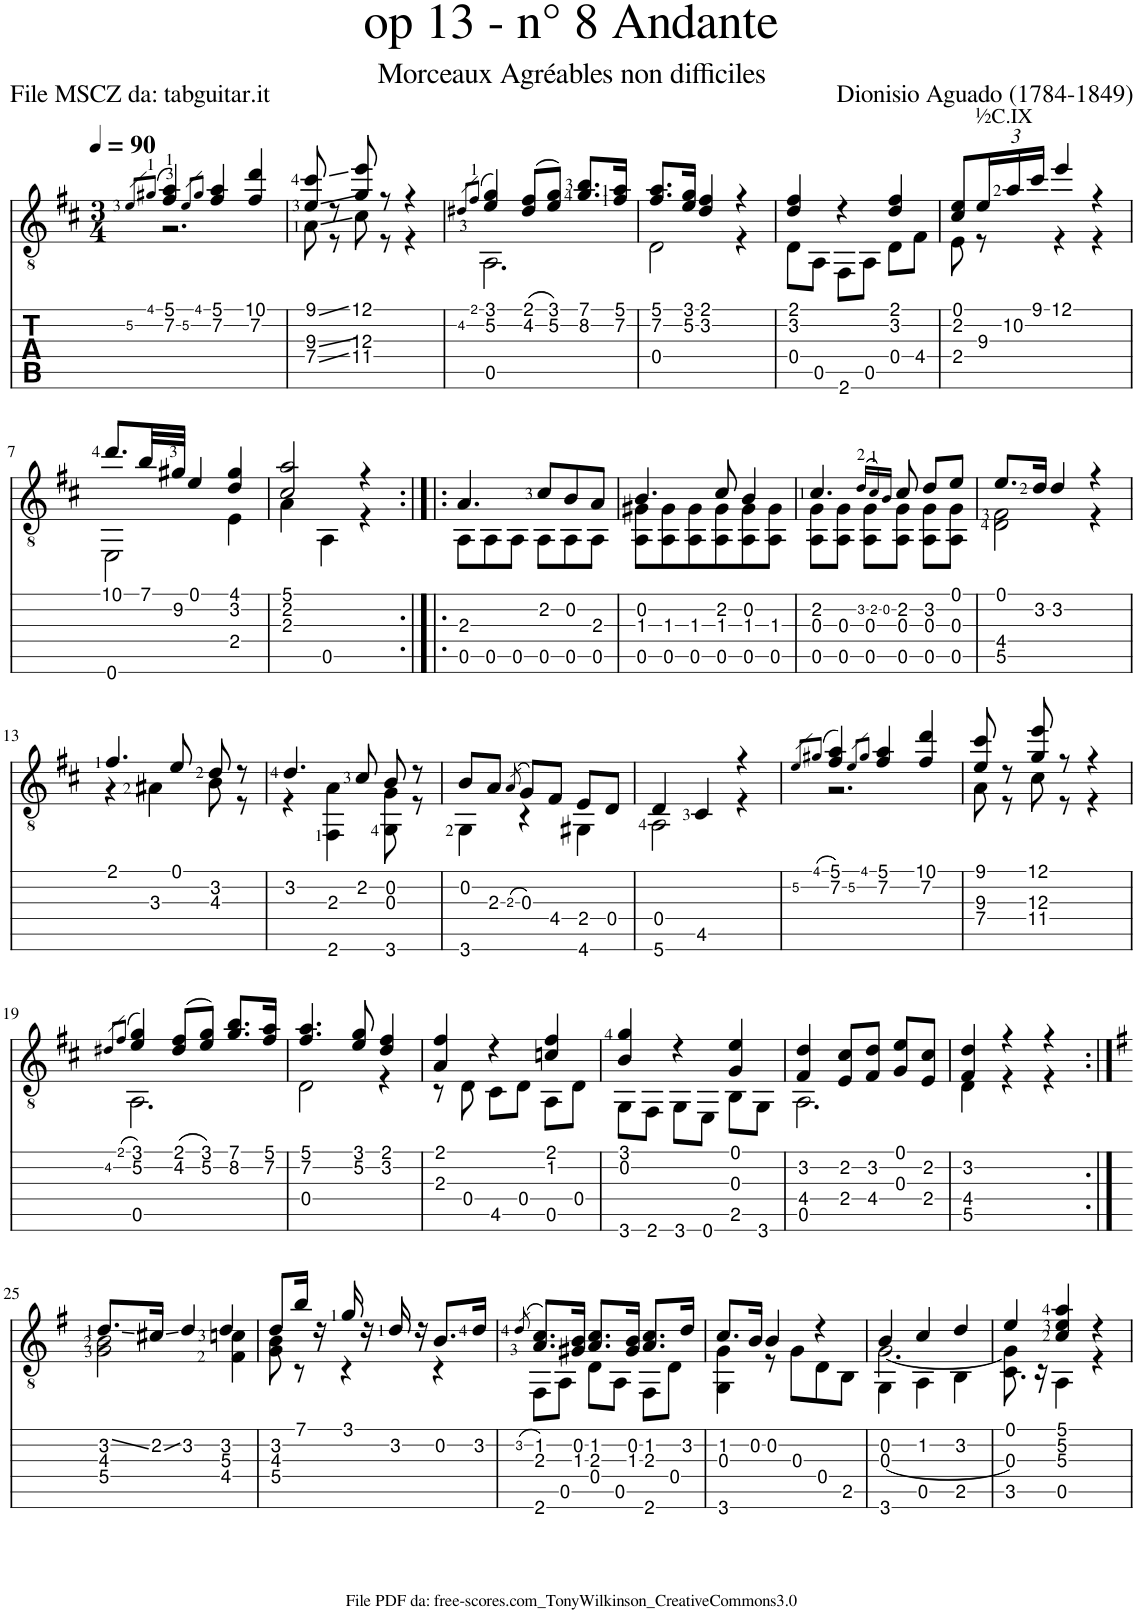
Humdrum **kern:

**kern	**kern
*part1	*part1
*staff2	*staff1
*I"Guitar	*
*I'Guit.	*
*stria6	*
*	*clefGv2
*k[f#c#]	*k[f#c#]
*M3/4	*M3/4
*MM90	*MM90
=1	=1
qe	8qe/L
qg#	(8qg#X/J
*^	*^
4f# 4a	2.r	4f#/ 4a/)	2.r
qe	.	8qe/L	.
qg#	.	8qg#/J	.
4f# 4a	.	4f#/ 4a/	.
4f# 4dd	.	4f#/ 4dd/	.
=2	=2	=2	=2
8e 8cc#	8A	8e/ 8cc#/	8A\
8r	8r	8r	8r
8g 8ee	8c#	8g/ 8ee/	8c#\
8r	8r	8r	8r
4r	4r	4r	4r
=3	=3	=3	=3
qd#	.	8qd#X/L	.
qf#	.	(8qf#/J	.
4e 4g	2.AA	4e/ 4g/)	2.AA\
8d#\ 8f#\L	.	(8d#/ 8f#/L	.
8e\ 8g\J	.	8e/ 8g/J)	.
8.g\ 8.b\L	.	8.g/ 8.b/L	.
16f#\ 16a\Jk	.	16f#/ 16a/Jk	.
=4	=4	=4	=4
8.f#\ 8.a\L	2D	8.f#/ 8.a/L	2D\
16e\ 16g\Jk	.	16e/ 16g/Jk	.
4d 4f#	.	4d/ 4f#/	.
4r	4r	4r	4r
=5	=5	=5	=5
4d 4f#	8DL	4d/ 4f#/	8D\L
.	8AAJ	.	8AA\J
4r	8FF#L	4r	8FF#\L
.	8AAJ	.	8AA\J
4d 4f#	8DL	4d/ 4f#/	8D\L
.	8F#J	.	8F#\J
=6	=6	=6	=6
8c#\ 8e\L	8E	8c#/ 8e/L	8E\
*Xbrackettup	*	*Xbrackettup	*
!	!	!LO:TX:a:t=½C.IX	!
24eL	8r	24e/L	8r
24a	.	24a/	.
24cc#JJ	.	24cc#/JJ	.
4ee	4r	4ee/	4r
4r	4r	4r	4r
!!LO:LB:g=z	!!
=7	=7	=7	=7
8.ddL	2EE	8.dd/L	2EE\
32bLL	.	32b/LL	.
32g#JJJ	.	32g#X/JJJ	.
4e	.	4e/	.
4d 4g#	4E	4d/ 4g#/	4E\
=8	=8	=8	=8
2c# 2a	4A	2c#/ 2a/	4A\
.	4AA	.	4AA\
4r	4r	4r	4r
=9:|!|:	=9:|!|:	=9:|!|:	=9:|!|:
4.A	8AAL	4.A/	8AA\L
.	8AAJ	.	8AA\
.	8AAL	.	8AA\J
8c#	8AAJ	8c#/L	8AA\L
8BL	8AAL	8B/	8AA\
8AJ	8AAJ	8A/J	8AA\J
=10	=10	=10	=10
4.B	8AA\ 8G#\L	4.B/	8AA\ 8G#X\L
.	8AA\ 8G#\J	.	8AA\ 8G#\
.	8AA\ 8G#\L	.	8AA\ 8G#\
8c#	8AA\ 8G#\J	8c#/	8AA\ 8G#\
4B	8AA\ 8G#\L	4B/	8AA\ 8G#\
.	8AA\ 8G#\J	.	8AA\ 8G#\J
=11	=11	=11	=11
4.c#	8AA\ 8G\L	4.c#/	8AA\ 8G\L
.	8AA\ 8G\J	.	8AA\ 8G\J
.	8AA\ 8G\L	.	8AA\ 8G\L
qd	.	(16qd/LL	.
qc#	.	16qc#/)	.
qB	.	16qB/JJ	.
8c#	8AA\ 8G\J	8c#/	8AA\ 8G\J
8dL	8AA\ 8G\L	8d/L	8AA\ 8G\L
8eJ	8AA\ 8G\J	8e/J	8AA\ 8G\J
=12	=12	=12	=12
8.eL	2D 2F#	8.e/L	2D\ 2F#\
16dJk	.	16d/Jk	.
4d	.	4d/	.
4r	4r	4r	4r
!!LO:LB:g=z	!!
=13	=13	=13	=13
4.f#	4r	4.f#/	4r
.	4A#	.	4A#X\
8e	.	8e/	.
8d	8B	8d/	8B\
8r	8r	8r	8r
=14	=14	=14	=14
4.d	4r	4.d/	4r
.	4FF# 4A	.	4FF#\ 4A\
8c#	.	8c#/	.
8B	8GG 8G	8B/	8GG\ 8G\
8r	8r	8r	8r
=15	=15	=15	=15
8BL	4GG	8B/L	4GG\
8AJ	.	8A/J	.
qA	.	(8qA/	.
8GL	4r	8G/L)	4r
8F#J	.	8F#/J	.
8EL	4GG#	8E/L	4GG#X\
8DJ	.	8D/J	.
=16	=16	=16	=16
4D	2AA	4D/	2AA\
4C#	.	4C#/	.
4r	4r	4r	4r
=17	=17	=17	=17
qe	.	8qe/L	.
qg#X	.	(8qg#X/J	.
4f# 4a	2.r	4f#/ 4a/)	2.r
qe	.	8qe/L	.
qg#	.	8qg#/J	.
4f# 4a	.	4f#/ 4a/	.
4f# 4dd	.	4f#/ 4dd/	.
=18	=18	=18	=18
8e 8cc#	8A	8e/ 8cc#/	8A\
8r	8r	8r	8r
8g 8ee	8c#	8g/ 8ee/	8c#\
8r	8r	8r	8r
4r	4r	4r	4r
!!LO:LB:g=z	!!
=19	=19	=19	=19
qd#X	.	8qd#X/L	.
qf#	.	(8qf#/J	.
4e 4g	2.AA	4e/ 4g/)	2.AA\
8d#\ 8f#\L	.	(8d#/ 8f#/L	.
8e\ 8g\J	.	8e/ 8g/J)	.
8.g\ 8.b\L	.	8.g/ 8.b/L	.
16f#\ 16a\Jk	.	16f#/ 16a/Jk	.
=20	=20	=20	=20
4.f# 4.a	2D	4.f#/ 4.a/	2D\
8e 8g	.	8e/ 8g/	.
4d 4f#	4r	4d/ 4f#/	4r
=21	=21	=21	=21
4A 4f#	8r	4A/ 4f#/	8r
.	8D	.	8D\
4r	8C#L	4r	8C#\L
.	8DJ	.	8D\J
4c 4f#	8AAL	4cn/ 4f#/	8AA\L
.	8DJ	.	8D\J
=22	=22	=22	=22
4B 4g	8GGL	4B/ 4g/	8GG\L
.	8FF#J	.	8FF#\J
4r	8GGL	4r	8GG\L
.	8EEJ	.	8EE\J
4G 4e	8BBL	4G/ 4e/	8BB\L
.	8GGJ	.	8GG\J
=23	=23	=23	=23
4F# 4d	2.AA	4F#/ 4d/	2.AA\
8E\ 8c#\L	.	8E/ 8c#/L	.
8F#\ 8d\J	.	8F#/ 8d/J	.
8G\ 8e\L	.	8G/ 8e/L	.
8E\ 8c#\J	.	8E/ 8c#/J	.
=24	=24	=24	=24
4F# 4d	4D	4F#/ 4d/	4D\
4r	4r	4r	4r
4r	4r	4r	4r
!!LO:LB:g=z	!!
=25:|!	=25:|!	=25:|!	=25:|!
*k[f#]	*	*k[f#]	*
8.dL	2G 2B	8.d/L	2G\ 2B\
16c#Jk	.	16c#X/Jk	.
4d	.	4d/	.
4d	4F# 4c	4d/	4F#\ 4cn\
=26	=26	=26	=26
8dL	8G 8B	8d/L	8G\ 8B\
16bJk	8r	16b/Jk	8r
16r	.	16r	.
16g	4r	16g/	4r
16r	.	16r	.
16d	.	16d/	.
16r	.	16r	.
8.BL	4r	8.B/L	4r
16dJk	.	16d/Jk	.
=27	=27	=27	=27
qd	.	(8qd/	.
8.A\ 8.c\L	8FF#L	8.A/ 8.c/L)	8FF#\L
.	8AAJ	.	8AA\J
16G#\ 16B\Jk	.	16G#X/ 16B/Jk	.
8.A\ 8.c\L	8DL	8.A/ 8.c/L	8D\L
.	8AAJ	.	8AA\J
16G#\ 16B\Jk	.	16G#/ 16B/Jk	.
8.A\ 8.c\L	8FF#L	8.A/ 8.c/L	8FF#\L
.	8DJ	.	8D\J
16dJk	.	16d/Jk	.
=28	=28	=28	=28
8.cL	4GG 4G	8.c/L	4GG\ 4G\
16BJk	.	16B/Jk	.
4B	8r	4B/	8r
.	8G	.	8G\L
4r	8DL	4r	8D\
.	8BBJ	.	8BB\J
=29	=29	=29	=29
*	*^	*	*^
4B	[2.G	4GG	4B/	[2.G\	4GG\
4c	.	4AA	4c/	.	4AA\
4d	.	4BB	4d/	.	4BB\
=30	=30	=30	=30	=30	=30
4e	4G]	8.C	4e/	4G\]	8.C\
.	.	16r	.	.	16r
4c 4e 4a	2ryy	4AA	4c/ 4e/ 4a/	2ryy	4AA\
4r	.	4r	4r	.	4r
*v	*v	*v	*	*	*
*	*v	*v	*v
=	=
*-	*-
